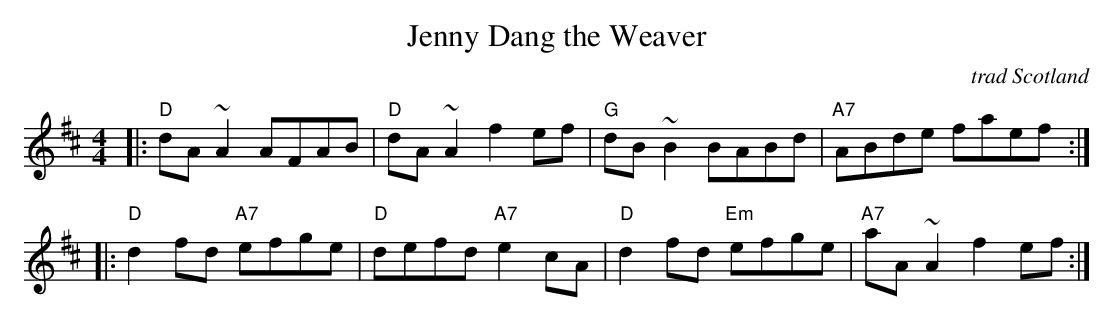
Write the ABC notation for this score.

X:1
T: Jenny Dang the Weaver
O: trad Scotland
K: D
M: 4/4
L: 1/8
|: "D"dA~A2 AFAB | "D"dA~A2 f2ef | "G"dB~B2 BABd | "A7"ABde faef :|
|: "D"d2fd "A7"efge | "D"defd "A7"e2cA | "D"d2fd "Em"efge | "A7"aA~A2 f2ef :|
